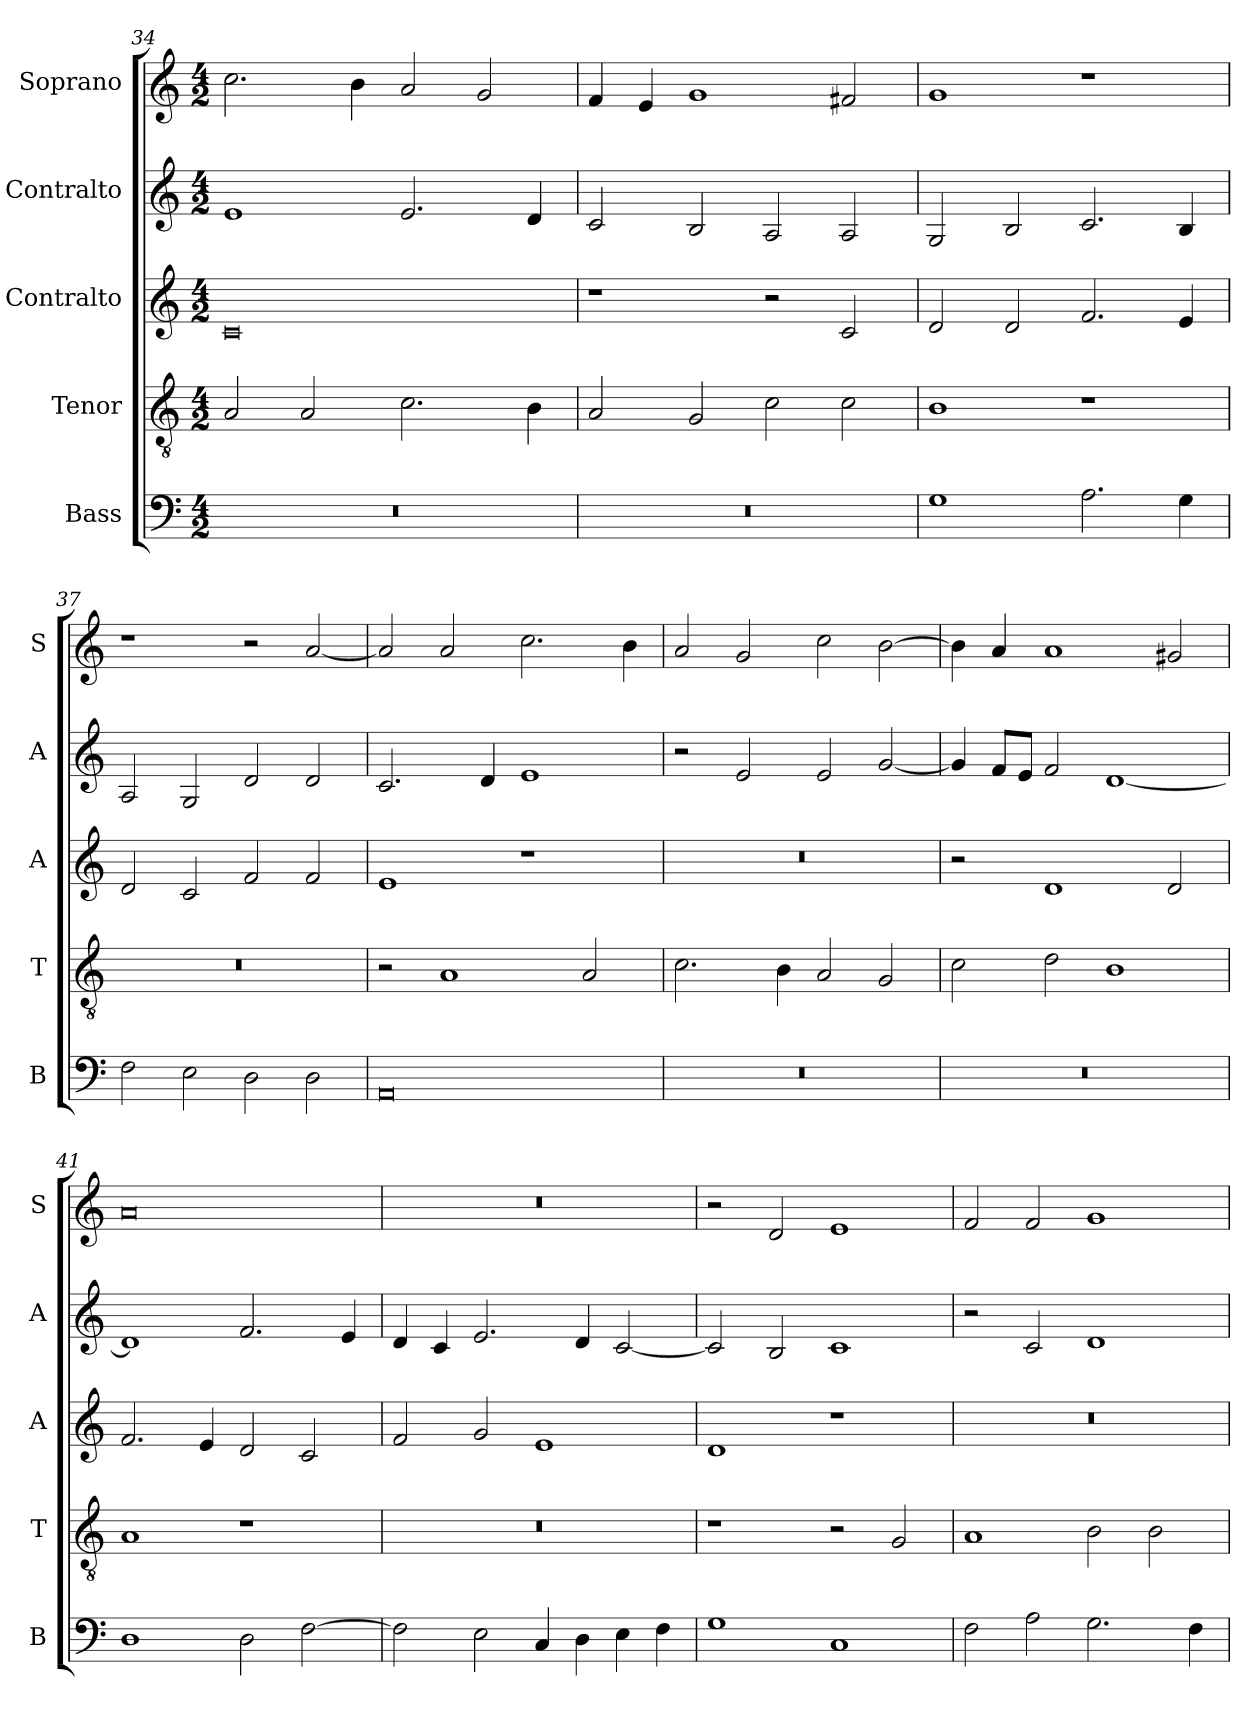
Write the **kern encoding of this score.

**kern	**kern	**kern	**kern	**kern
*part5	*part4	*part3	*part2	*part1
*staff5	*staff4	*staff3	*staff2	*staff1
*I"Bass	*I"Tenor	*I"Contralto	*I"Contralto	*I"Soprano
*I'B	*I'T	*I'A	*I'A	*I'S
*clefF4	*clefGv2	*clefG2	*clefG2	*clefG2
*k[]	*k[]	*k[]	*k[]	*k[]
*E:phr	*E:phr	*E:phr	*E:phr	*E:phr
*M4/2	*M4/2	*M4/2	*M4/2	*M4/2
=34	=34	=34	=34	=34
0r	2A	0c	1e	2.cc
.	2A	.	.	.
.	.	.	.	4b
.	2.c	.	2.e	2a
.	.	.	.	2g
.	4B	.	4d	.
=35	=35	=35	=35	=35
0r	2A	1r	2c	4f
.	.	.	.	4e
.	2G	.	2B	1g
.	2c	2r	2A	.
.	2c	2c	2A	2f#X
=36	=36	=36	=36	=36
1G	1B	2d	2G	1g
.	.	2d	2B	.
2.A	1r	2.f	2.c	1r
4G	.	4e	4B	.
=37	=37	=37	=37	=37
2F	0r	2d	2A	1r
2E	.	2c	2G	.
2D	.	2f	2d	2r
2D	.	2f	2d	[2a
=38	=38	=38	=38	=38
0AA	2r	1e	2.c	2a]
.	1A	.	.	2a
.	.	.	4d	.
.	.	1r	1e	2.cc
.	2A	.	.	.
.	.	.	.	4b
=39	=39	=39	=39	=39
0r	2.c	0r	2r	2a
.	.	.	2e	2g
.	4B	.	.	.
.	2A	.	2e	2cc
.	2G	.	[2g	[2b
=40	=40	=40	=40	=40
0r	2c	2r	4g]	4b]
.	.	.	8f/L	4a
.	.	.	8e/J	.
.	2d	1d	2f	1a
.	1B	.	[1d	.
.	.	2d	.	2g#X
=41	=41	=41	=41	=41
1D	1A	2.f	1d]	0a
.	.	4e	.	.
2D	1r	2d	2.f	.
[2F	.	2c	.	.
.	.	.	4e	.
=42	=42	=42	=42	=42
2F]	0r	2f	4d	0r
.	.	.	4c	.
2E	.	2g	2.e	.
4C	.	1e	.	.
4D	.	.	4d	.
4E	.	.	[2c	.
4F	.	.	.	.
=43	=43	=43	=43	=43
1G	1r	1d	2c]	2r
.	.	.	2B	2d
1C	2r	1r	1c	1e
.	2G	.	.	.
=44	=44	=44	=44	=44
2F	1A	0r	2r	2f
2A	.	.	2c	2f
2.G	2B	.	1d	1g
.	2B	.	.	.
4F	.	.	.	.
=	=	=	=	=
*-	*-	*-	*-	*-
